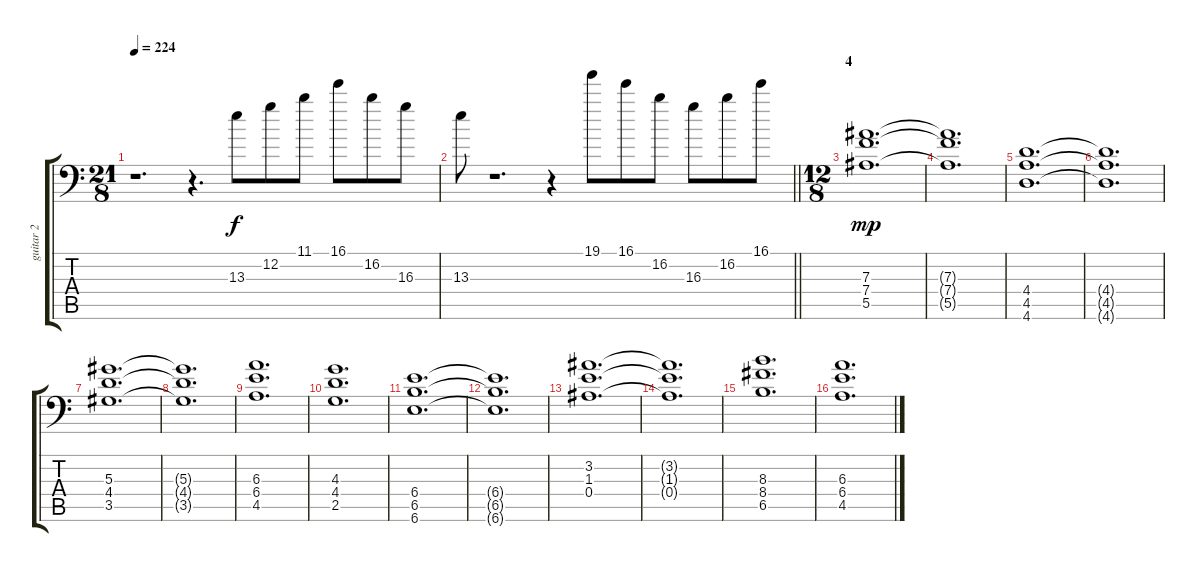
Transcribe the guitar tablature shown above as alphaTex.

\track ("guitar 2" "guitar 2") {instrument overdrivenguitar}
\staff {score tabs}
\tuning (C4 G3 Eb3 Bb2 F2 Bb1) {hide}
\ts (21 8)
\tempo 224
\clef f4
\ks c
r.1{d dy f} r.4{d} 13.3.8 12.2.8 11.1.8 16.1.8 16.2.8 16.3.8 |
\barLineRight lightlight
13.3.8 r.1{d} r.4 19.1.8 16.1.8 16.2.8 16.3.8 16.2.8 16.1.8 |
\ts (12 8)
\section ("" "4")
(7.3 7.4 5.5).1{d dy mp} |
(7.3{t} 7.4{t} 5.5{t}).1{d} |
(4.4 4.5 4.6).1{d} |
(4.4{t} 4.5{t} 4.6{t}).1{d} |
(5.3 4.4 3.5).1{d} |
(5.3{t} 4.4{t} 3.5{t}).1{d} |
(6.3 6.4 4.5).1{d} |
(4.3 4.4 2.5).1{d} |
(6.4 6.5 6.6).1{d} |
(6.4{t} 6.5{t} 6.6{t}).1{d} |
(3.2 1.3 0.4).1{d} |
(3.2{t} 1.3{t} 0.4{t}).1{d} |
(8.3 8.4 6.5).1{d} |
(6.3 6.4 4.5).1{d}
